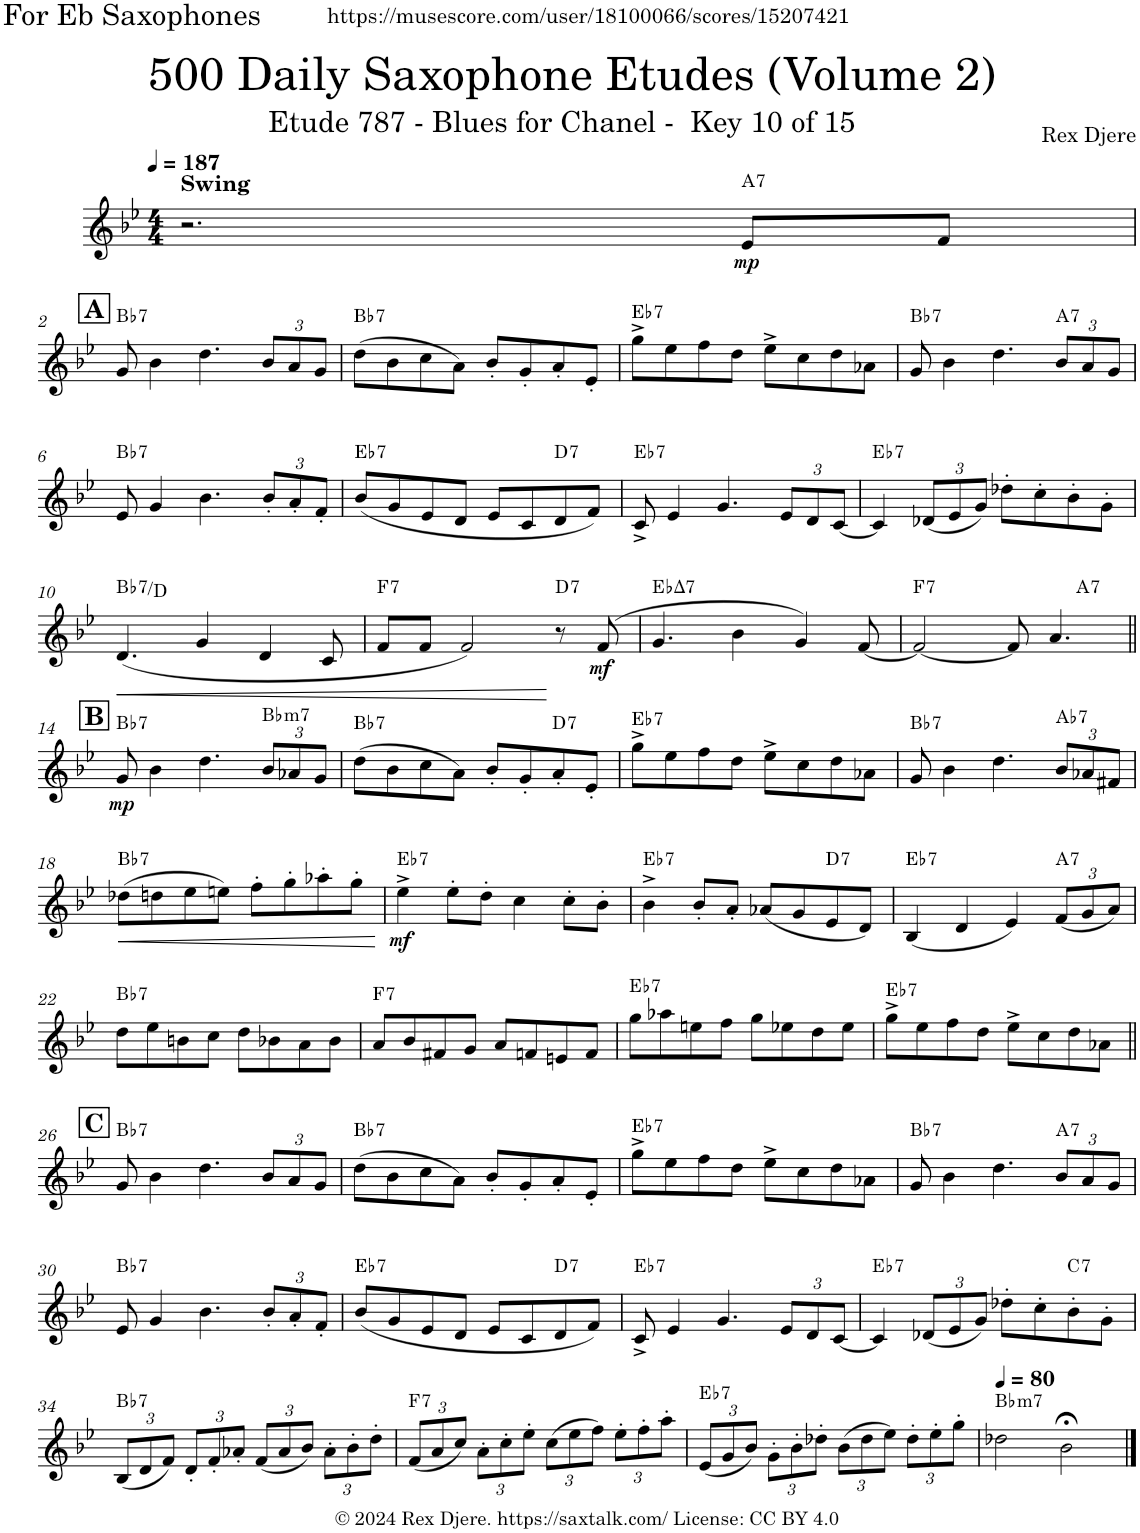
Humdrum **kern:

**kern	**dynam	**harte
*part1	*part1	*part1
*staff1	*staff1	*
*I"Alto Saxophone	*	*
*I'A. Sax.	*	*
*clefG2	*	*
*Trd5c9	*	*
*k[b-e-]	*	*
*M4/4	*	*
*MM187	*	*
=1	=1	=1
!LO:TX:a:B:t=Swing	!	!
2.r	.	.
!	!LO:DY:b	!LO:H:kt=7
8e-/L	mp	A:7
8f/J	.	.
!!LO:LB:g=z
!!LO:REH:place=s1:a:B:cj:fs=14:t=A
=2	=2	=2
!	!	!LO:H:kt=7
8g/	.	Bb:7
4b-\	.	.
4.dd\	.	.
*Xbrackettup	*	*
12b-/L	.	.
12a/	.	.
12g/J	.	.
=3	=3	=3
!	!	!LO:H:kt=7
(8dd\L	.	Bb:7
8b-\	.	.
8cc\	.	.
8a\J)	.	.
8b-'/L	.	.
8g'/	.	.
8a'/	.	.
8e-'/J	.	.
=4	=4	=4
!	!	!LO:H:kt=7
8gg^\L	.	Eb:7
8ee-\	.	.
8ff\	.	.
8dd\J	.	.
8ee-^\L	.	.
8cc\	.	.
8dd\	.	.
8a-X\J	.	.
=5	=5	=5
!	!	!LO:H:kt=7
8g/	.	Bb:7
4b-\	.	.
4.dd\	.	.
!	!	!LO:H:kt=7
12b-/L	.	A:7
12a/	.	.
12g/J	.	.
!!LO:LB:g=z
=6	=6	=6
!	!	!LO:H:kt=7
8e-/	.	Bb:7
4g/	.	.
4.b-\	.	.
12b-'/L	.	.
12a'/	.	.
12f'/J	.	.
=7	=7	=7
!	!	!LO:H:kt=7
(8b-/L	.	Eb:7
8g/	.	.
8e-/	.	.
8d/J	.	.
8e-/L	.	.
8c/	.	.
!	!	!LO:H:kt=7
8d/	.	D:7
8f/J)	.	.
=8	=8	=8
!	!	!LO:H:kt=7
8c^/	.	Eb:7
4e-/	.	.
4.g/	.	.
12e-/L	.	.
12d/	.	.
[12c/J	.	.
=9	=9	=9
!	!	!LO:H:kt=7
4c/]	.	Eb:7
(12d-X/L	.	.
12e-/	.	.
12g/J)	.	.
8dd-X'\L	.	.
8cc'\	.	.
8b-'\	.	.
8g'\J	.	.
!!LO:LB:g=z
=10	=10	=10
!	!LO:HP:b	!LO:H:kt=7
(4.d/	<	Bb:7/3
4g/	.	.
4d/	.	.
8c/	.	.
=11	=11	=11
!	!	!LO:H:kt=7
8f/L	.	F:7
8f/J	.	.
2f/)	.	.
!	!	!LO:H:kt=7
8r	[	D:7
!	!LO:DY:b	!
(8f/	mf	.
=12	=12	=12
!	!	!LO:H:kt=7
4.g/	.	Eb:maj7
4b-\	.	.
4g/)	.	.
[8f/	.	.
=13	=13	=13
!	!	!LO:H:kt=7
*^	*	*
2f/_	2.ryy	.	F:7
8f/]	.	.	.
4.a/	.	.	.
!	!	!	!LO:H:kt=7
.	4ryy	.	A:7
!!LO:LB:g=z	!!
!!LO:REH:place=s1:a:B:cj:fs=14:t=B	!!
=14||	=14||	=14||	=14||
!	!	!LO:DY:b	!LO:H:kt=7
*v	*v	*	*
8g/	mp	Bb:7
4b-\	.	.
4.dd\	.	.
!	!	!LO:H:kt=m7
12b-/L	.	Bb:min7
12a-X/	.	.
12g/J	.	.
=15	=15	=15
!	!	!LO:H:kt=7
(8dd\L	.	Bb:7
8b-\	.	.
8cc\	.	.
8a\J)	.	.
8b-'/L	.	.
8g'/	.	.
!	!	!LO:H:kt=7
8a'/	.	D:7
8e-'/J	.	.
=16	=16	=16
!	!	!LO:H:kt=7
8gg^\L	.	Eb:7
8ee-\	.	.
8ff\	.	.
8dd\J	.	.
8ee-^\L	.	.
8cc\	.	.
8dd\	.	.
8a-X\J	.	.
=17	=17	=17
!	!	!LO:H:kt=7
8g/	.	Bb:7
4b-\	.	.
4.dd\	.	.
!	!	!LO:H:kt=7
12b-/L	.	Ab:7
12a-X/	.	.
12f#X/J	.	.
!!LO:LB:g=z
=18	=18	=18
!	!LO:HP:b	!LO:H:kt=7
(8dd-X\L	<	Bb:7
8ddn\	.	.
8ee-\	.	.
8een\J)	.	.
8ff'\L	.	.
8gg'\	.	.
8aa-X'\	.	.
8gg'\J	.	.
.	[	.
=19	=19	=19
!	!LO:DY:b	!LO:H:kt=7
4ee-^\	mf	Eb:7
8ee-'\L	.	.
8dd'\J	.	.
4cc\	.	.
8cc'\L	.	.
8b-'\J	.	.
=20	=20	=20
!	!	!LO:H:kt=7
4b-^\	.	Eb:7
8b-'/L	.	.
8a'/J	.	.
(8a-X/L	.	.
8g/	.	.
!	!	!LO:H:kt=7
8e-/	.	D:7
8d/J)	.	.
=21	=21	=21
!	!	!LO:H:kt=7
(4B-/	.	Eb:7
4d/	.	.
4e-/)	.	.
!	!	!LO:H:kt=7
(12f/L	.	A:7
12g/	.	.
12a/J)	.	.
!!LO:LB:g=z
=22	=22	=22
!	!	!LO:H:kt=7
8dd\L	.	Bb:7
8ee-\	.	.
8bn\	.	.
8cc\J	.	.
8dd\L	.	.
8b-X\	.	.
8a\	.	.
8b-\J	.	.
=23	=23	=23
!	!	!LO:H:kt=7
8a/L	.	F:7
8b-/	.	.
8f#X/	.	.
8g/J	.	.
8a/L	.	.
8fn/	.	.
8en/	.	.
8f/J	.	.
=24	=24	=24
!	!	!LO:H:kt=7
8gg\L	.	Eb:7
8aa-X\	.	.
8een\	.	.
8ff\J	.	.
8gg\L	.	.
8ee-X\	.	.
8dd\	.	.
8ee-\J	.	.
=25	=25	=25
!	!	!LO:H:kt=7
8gg^\L	.	Eb:7
8ee-\	.	.
8ff\	.	.
8dd\J	.	.
8ee-^\L	.	.
8cc\	.	.
8dd\	.	.
8a-X\J	.	.
!!LO:LB:g=z
!!LO:REH:place=s1:a:B:cj:fs=14:t=C
=26||	=26||	=26||
!	!	!LO:H:kt=7
8g/	.	Bb:7
4b-\	.	.
4.dd\	.	.
12b-/L	.	.
12a/	.	.
12g/J	.	.
=27	=27	=27
!	!	!LO:H:kt=7
(8dd\L	.	Bb:7
8b-\	.	.
8cc\	.	.
8a\J)	.	.
8b-'/L	.	.
8g'/	.	.
8a'/	.	.
8e-'/J	.	.
=28	=28	=28
!	!	!LO:H:kt=7
8gg^\L	.	Eb:7
8ee-\	.	.
8ff\	.	.
8dd\J	.	.
8ee-^\L	.	.
8cc\	.	.
8dd\	.	.
8a-X\J	.	.
=29	=29	=29
!	!	!LO:H:kt=7
8g/	.	Bb:7
4b-\	.	.
4.dd\	.	.
!	!	!LO:H:kt=7
12b-/L	.	A:7
12a/	.	.
12g/J	.	.
!!LO:LB:g=z
=30	=30	=30
!	!	!LO:H:kt=7
8e-/	.	Bb:7
4g/	.	.
4.b-\	.	.
12b-'/L	.	.
12a'/	.	.
12f'/J	.	.
=31	=31	=31
!	!	!LO:H:kt=7
(8b-/L	.	Eb:7
8g/	.	.
8e-/	.	.
8d/J	.	.
8e-/L	.	.
8c/	.	.
!	!	!LO:H:kt=7
8d/	.	D:7
8f/J)	.	.
=32	=32	=32
!	!	!LO:H:kt=7
8c^/	.	Eb:7
4e-/	.	.
4.g/	.	.
12e-/L	.	.
12d/	.	.
[12c/J	.	.
=33	=33	=33
!	!	!LO:H:kt=7
4c/]	.	Eb:7
(12d-X/L	.	.
12e-/	.	.
12g/J)	.	.
8dd-X'\L	.	.
8cc'\	.	.
!	!	!LO:H:kt=7
8b-'\	.	C:7
8g'\J	.	.
!!LO:LB:g=z
=34	=34	=34
!	!	!LO:H:kt=7
(12B-/L	.	Bb:7
12d/	.	.
12f/J)	.	.
12d'/L	.	.
12f'/	.	.
12a-X'/J	.	.
(12f/L	.	.
12a-/	.	.
12b-/J)	.	.
12a-'\L	.	.
12b-'\	.	.
12dd'\J	.	.
=35	=35	=35
!	!	!LO:H:kt=7
(12f/L	.	F:7
12a/	.	.
12cc/J)	.	.
12a'\L	.	.
12cc'\	.	.
12ee-'\J	.	.
(12cc\L	.	.
12ee-\	.	.
12ff\J)	.	.
12ee-'\L	.	.
12ff'\	.	.
12aa'\J	.	.
=36	=36	=36
!	!	!LO:H:kt=7
(12e-/L	.	Eb:7
12g/	.	.
12b-/J)	.	.
12g'\L	.	.
12b-'\	.	.
12dd-X'\J	.	.
(12b-\L	.	.
12dd-\	.	.
12ee-\J)	.	.
12dd-'\L	.	.
12ee-'\	.	.
12gg'\J	.	.
=37	=37	=37
*MM80	*	*
!	!	!LO:H:kt=m7
2dd-X\	.	Bb:min7
2b-;<\	.	.
==	==	==
*-	*-	*-
